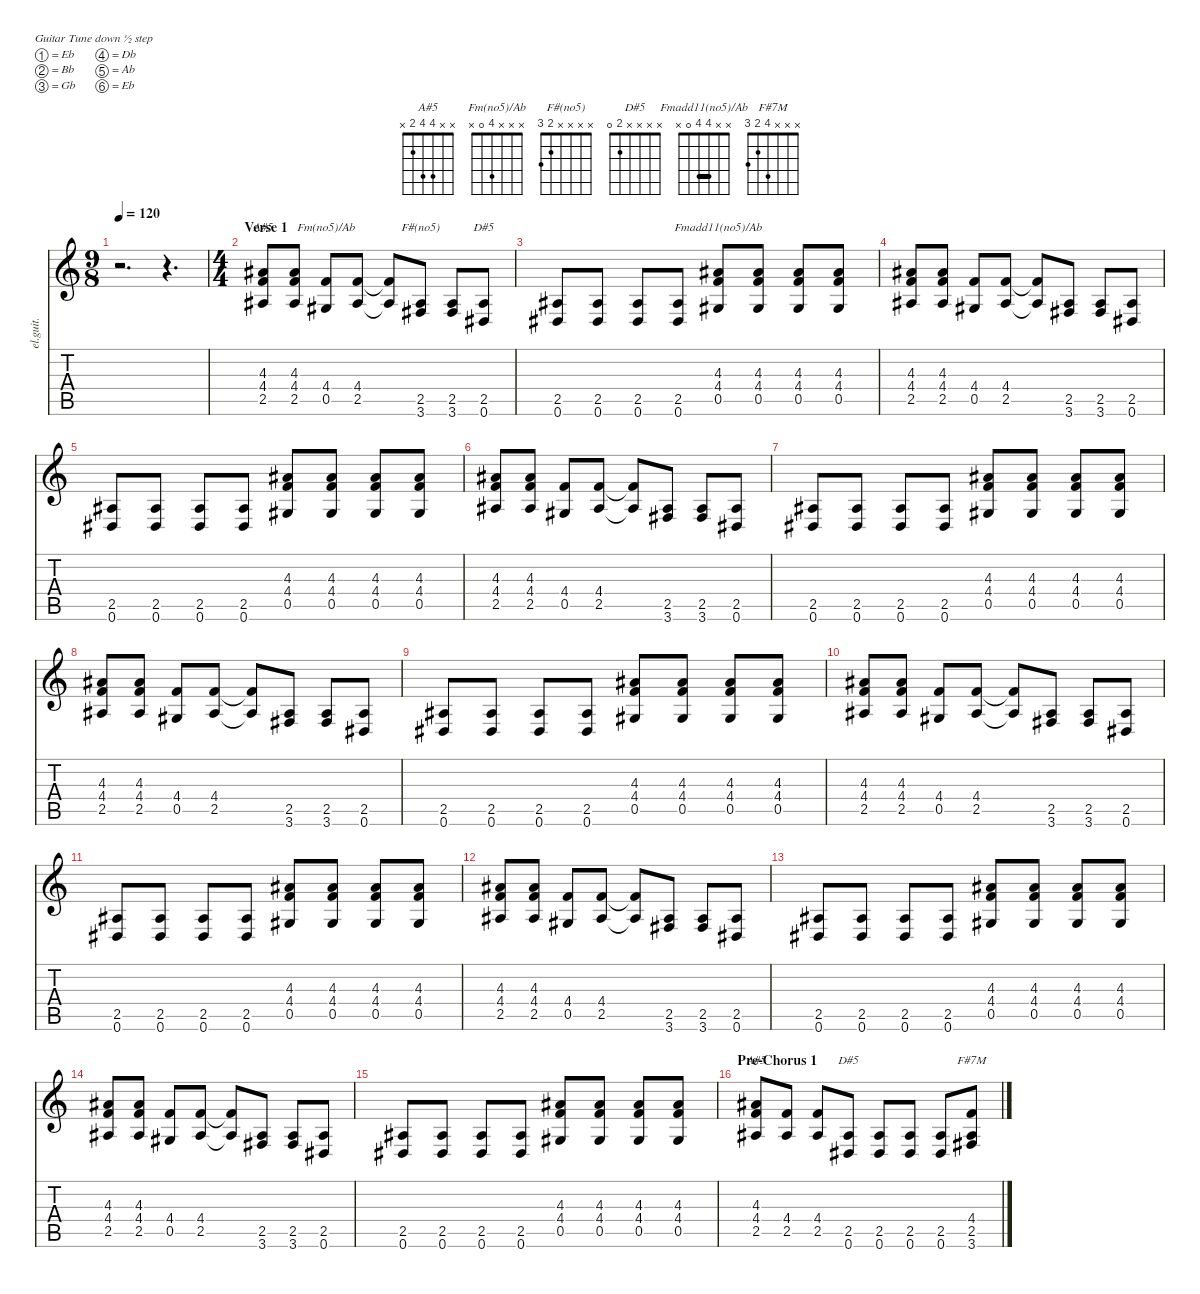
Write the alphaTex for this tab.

\defaultSystemsLayout 4
\hideDynamics
\bracketExtendMode nobrackets
\otherSystemsTrackNameOrientation horizontal
\track ("James Iha (Clean Lead)" "el.guit.") {instrument electricguitarclean}
\staff {score tabs}
\tuning (Eb4 Bb3 Gb3 Db3 Ab2 Eb2)
\chord ("A#5" x x 4 4 2 x)
\chord ("Fm(no5)/Ab" x x x 4 0 x)
\chord ("F#(no5)" x x x x 2 3)
\chord ("D#5" x x x x 2 0)
\chord ("Fmadd11(no5)/Ab" x x 4 4 0 x) {barre 4}
\chord ("F#7M" x x x 4 2 3)
\ts (9 8)
\beaming (8 2 2 2 3)
\tempo 120
\clef g2
\ks c
r.2{d dy mf instrument electricguitarclean beam Down} r.4{d beam Down} |
\ts (4 4)
\beaming (8 2 2 2 2)
\section ("" "Verse 1")
(4.3{acc #} 4.4 2.5{acc #}).8{ch "A#5" beam Up} (4.3{acc #} 4.4 2.5{acc #}).8{beam Up} (4.4 0.5{acc #}).8{ch "Fm(no5)/Ab" beam Up} (4.4 2.5{acc #}).8{beam Up} (4.4{t} 2.5{t acc #}).8{beam Up} (2.5{acc #} 3.6{acc #}).8{ch "F#(no5)" beam Up} (2.5{acc #} 3.6{acc #}).8{beam Up} (2.5{acc #} 0.6{acc #}).8{ch "D#5" beam Up} |
(2.5{acc #} 0.6{acc #}).8{beam Up} (2.5{acc #} 0.6{acc #}).8{beam Up} (2.5{acc #} 0.6{acc #}).8{beam Up} (2.5{acc #} 0.6{acc #}).8{beam Up} (4.3{acc #} 4.4 0.5{acc #}).8{ch "Fmadd11(no5)/Ab" beam Up} (4.3{acc #} 4.4 0.5{acc #}).8{beam Up} (4.3{acc #} 4.4 0.5{acc #}).8{beam Up} (4.3{acc #} 4.4 0.5{acc #}).8{beam Up} |
(4.3{acc #} 4.4 2.5{acc #}).8{beam Up} (4.3{acc #} 4.4 2.5{acc #}).8{beam Up} (4.4 0.5{acc #}).8{beam Up} (4.4 2.5{acc #}).8{beam Up} (4.4{t} 2.5{t acc #}).8{beam Up} (2.5{acc #} 3.6{acc #}).8{beam Up} (2.5{acc #} 3.6{acc #}).8{beam Up} (2.5{acc #} 0.6{acc #}).8{beam Up} |
(2.5{acc #} 0.6{acc #}).8{beam Up} (2.5{acc #} 0.6{acc #}).8{beam Up} (2.5{acc #} 0.6{acc #}).8{beam Up} (2.5{acc #} 0.6{acc #}).8{beam Up} (4.3{acc #} 4.4 0.5{acc #}).8{beam Up} (4.3{acc #} 4.4 0.5{acc #}).8{beam Up} (4.3{acc #} 4.4 0.5{acc #}).8{beam Up} (4.3{acc #} 4.4 0.5{acc #}).8{beam Up} |
(4.3{acc #} 4.4 2.5{acc #}).8{beam Up} (4.3{acc #} 4.4 2.5{acc #}).8{beam Up} (4.4 0.5{acc #}).8{beam Up} (4.4 2.5{acc #}).8{beam Up} (4.4{t} 2.5{t acc #}).8{beam Up} (2.5{acc #} 3.6{acc #}).8{beam Up} (2.5{acc #} 3.6{acc #}).8{beam Up} (2.5{acc #} 0.6{acc #}).8{beam Up} |
(2.5{acc #} 0.6{acc #}).8{beam Up} (2.5{acc #} 0.6{acc #}).8{beam Up} (2.5{acc #} 0.6{acc #}).8{beam Up} (2.5{acc #} 0.6{acc #}).8{beam Up} (4.3{acc #} 4.4 0.5{acc #}).8{beam Up} (4.3{acc #} 4.4 0.5{acc #}).8{beam Up} (4.3{acc #} 4.4 0.5{acc #}).8{beam Up} (4.3{acc #} 4.4 0.5{acc #}).8{beam Up} |
(4.3{acc #} 4.4 2.5{acc #}).8{beam Up} (4.3{acc #} 4.4 2.5{acc #}).8{beam Up} (4.4 0.5{acc #}).8{beam Up} (4.4 2.5{acc #}).8{beam Up} (4.4{t} 2.5{t acc #}).8{beam Up} (2.5{acc #} 3.6{acc #}).8{beam Up} (2.5{acc #} 3.6{acc #}).8{beam Up} (2.5{acc #} 0.6{acc #}).8{beam Up} |
(2.5{acc #} 0.6{acc #}).8{beam Up} (2.5{acc #} 0.6{acc #}).8{beam Up} (2.5{acc #} 0.6{acc #}).8{beam Up} (2.5{acc #} 0.6{acc #}).8{beam Up} (4.3{acc #} 4.4 0.5{acc #}).8{beam Up} (4.3{acc #} 4.4 0.5{acc #}).8{beam Up} (4.3{acc #} 4.4 0.5{acc #}).8{beam Up} (4.3{acc #} 4.4 0.5{acc #}).8{beam Up} |
(4.3{acc #} 4.4 2.5{acc #}).8{beam Up} (4.3{acc #} 4.4 2.5{acc #}).8{beam Up} (4.4 0.5{acc #}).8{beam Up} (4.4 2.5{acc #}).8{beam Up} (4.4{t} 2.5{t acc #}).8{beam Up} (2.5{acc #} 3.6{acc #}).8{beam Up} (2.5{acc #} 3.6{acc #}).8{beam Up} (2.5{acc #} 0.6{acc #}).8{beam Up} |
(2.5{acc #} 0.6{acc #}).8{beam Up} (2.5{acc #} 0.6{acc #}).8{beam Up} (2.5{acc #} 0.6{acc #}).8{beam Up} (2.5{acc #} 0.6{acc #}).8{beam Up} (4.3{acc #} 4.4 0.5{acc #}).8{beam Up} (4.3{acc #} 4.4 0.5{acc #}).8{beam Up} (4.3{acc #} 4.4 0.5{acc #}).8{beam Up} (4.3{acc #} 4.4 0.5{acc #}).8{beam Up} |
(4.3{acc #} 4.4 2.5{acc #}).8{beam Up} (4.3{acc #} 4.4 2.5{acc #}).8{beam Up} (4.4 0.5{acc #}).8{beam Up} (4.4 2.5{acc #}).8{beam Up} (4.4{t} 2.5{t acc #}).8{beam Up} (2.5{acc #} 3.6{acc #}).8{beam Up} (2.5{acc #} 3.6{acc #}).8{beam Up} (2.5{acc #} 0.6{acc #}).8{beam Up} |
(2.5{acc #} 0.6{acc #}).8{beam Up} (2.5{acc #} 0.6{acc #}).8{beam Up} (2.5{acc #} 0.6{acc #}).8{beam Up} (2.5{acc #} 0.6{acc #}).8{beam Up} (4.3{acc #} 4.4 0.5{acc #}).8{beam Up} (4.3{acc #} 4.4 0.5{acc #}).8{beam Up} (4.3{acc #} 4.4 0.5{acc #}).8{beam Up} (4.3{acc #} 4.4 0.5{acc #}).8{beam Up} |
(4.3{acc #} 4.4 2.5{acc #}).8{beam Up} (4.3{acc #} 4.4 2.5{acc #}).8{beam Up} (4.4 0.5{acc #}).8{beam Up} (4.4 2.5{acc #}).8{beam Up} (4.4{t} 2.5{t acc #}).8{beam Up} (2.5{acc #} 3.6{acc #}).8{beam Up} (2.5{acc #} 3.6{acc #}).8{beam Up} (2.5{acc #} 0.6{acc #}).8{beam Up} |
(2.5{acc #} 0.6{acc #}).8{beam Up} (2.5{acc #} 0.6{acc #}).8{beam Up} (2.5{acc #} 0.6{acc #}).8{beam Up} (2.5{acc #} 0.6{acc #}).8{beam Up} (4.3{acc #} 4.4 0.5{acc #}).8{beam Up} (4.3{acc #} 4.4 0.5{acc #}).8{beam Up} (4.3{acc #} 4.4 0.5{acc #}).8{beam Up} (4.3{acc #} 4.4 0.5{acc #}).8{beam Up} |
\section ("" "Pre-Chorus 1")
(4.3{acc #} 4.4 2.5{acc #}).8{ch "A#5" beam Up} (4.4 2.5{acc #}).8{beam Up} (4.4 2.5{acc #}).8{beam Up} (2.5{acc #} 0.6{acc #}).8{ch "D#5" beam Up} (2.5{acc #} 0.6{acc #}).8{beam Up} (2.5{acc #} 0.6{acc #}).8{beam Up} (2.5{acc #} 0.6{acc #}).8{beam Up} (4.4 2.5{acc #} 3.6{acc #}).8{ch "F#7M" beam Up}
